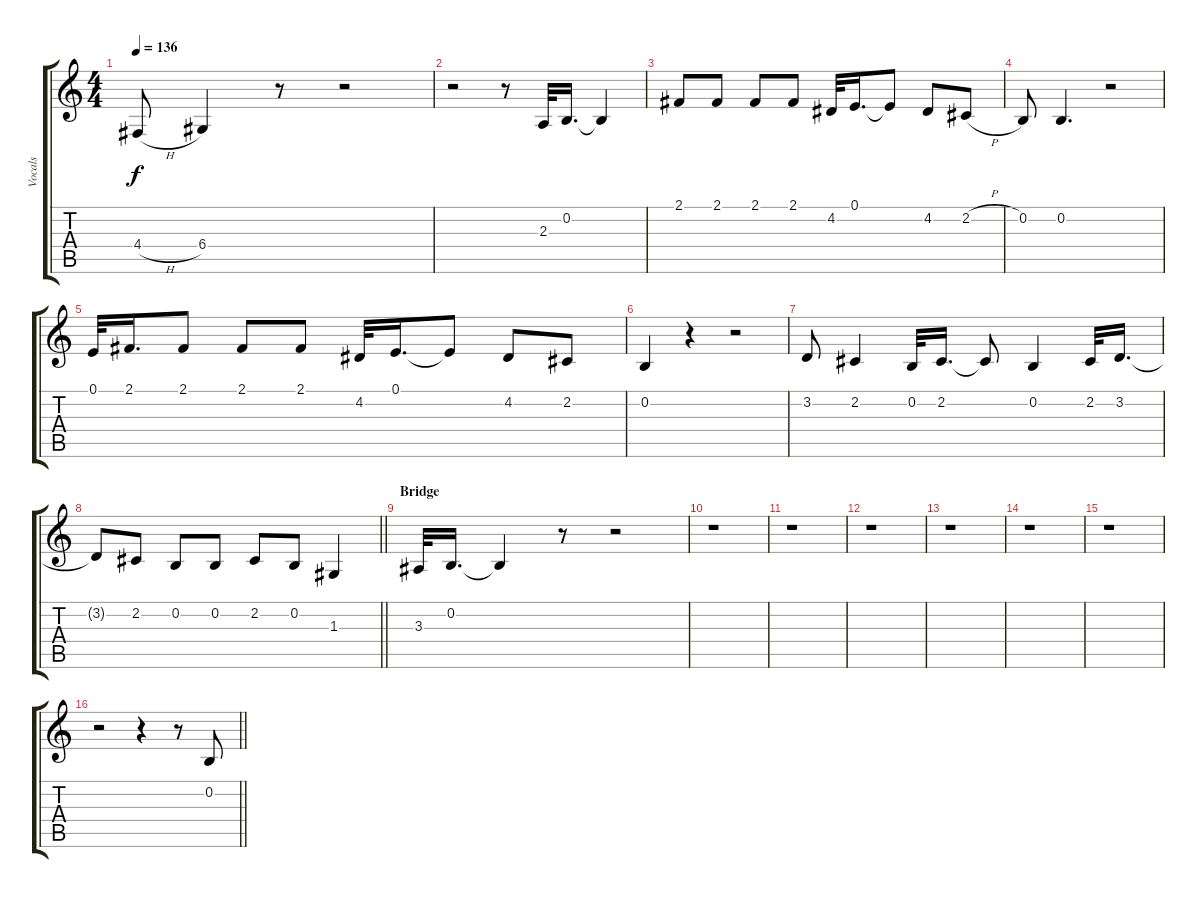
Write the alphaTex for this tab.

\track ("Vocals" "Vocals") {instrument tenorsax}
\staff {score tabs}
\tuning (E4 B3 G3 D3 A2 E2) {hide}
\ts (4 4)
\tempo 136
\clef g2
\ks c
4.4{h}.8{dy f} 6.4.4 r.8 r.2 |
r.2 r.8 2.3.32 0.2.16{d} 0.2{t}.4 |
2.1.8 2.1.8 2.1.8 2.1.8 4.2.32 0.1.16{d} 0.1{t}.8 4.2.8 2.2{h}.8 |
0.2.8 0.2.4{d} r.2 |
0.1.32 2.1.16{d} 2.1.8 2.1.8 2.1.8 4.2.32 0.1.16{d} 0.1{t}.8 4.2.8 2.2.8 |
0.2.4 r.4 r.2 |
3.2.8 2.2.4 0.2.32 2.2.16{d} 2.2{t}.8 0.2.4 2.2.32 3.2.16{d} |
\barLineRight lightlight
3.2{t}.8 2.2.8 0.2.8 0.2.8 2.2.8 0.2.8 1.3.4 |
\section ("" "Bridge")
3.3.32 0.2.16{d} 0.2{t}.4 r.8 r.2 |
r.1 |
r.1 |
r.1 |
r.1 |
r.1 |
r.1 |
\barLineRight lightlight
r.2 r.4 r.8 0.2.8
